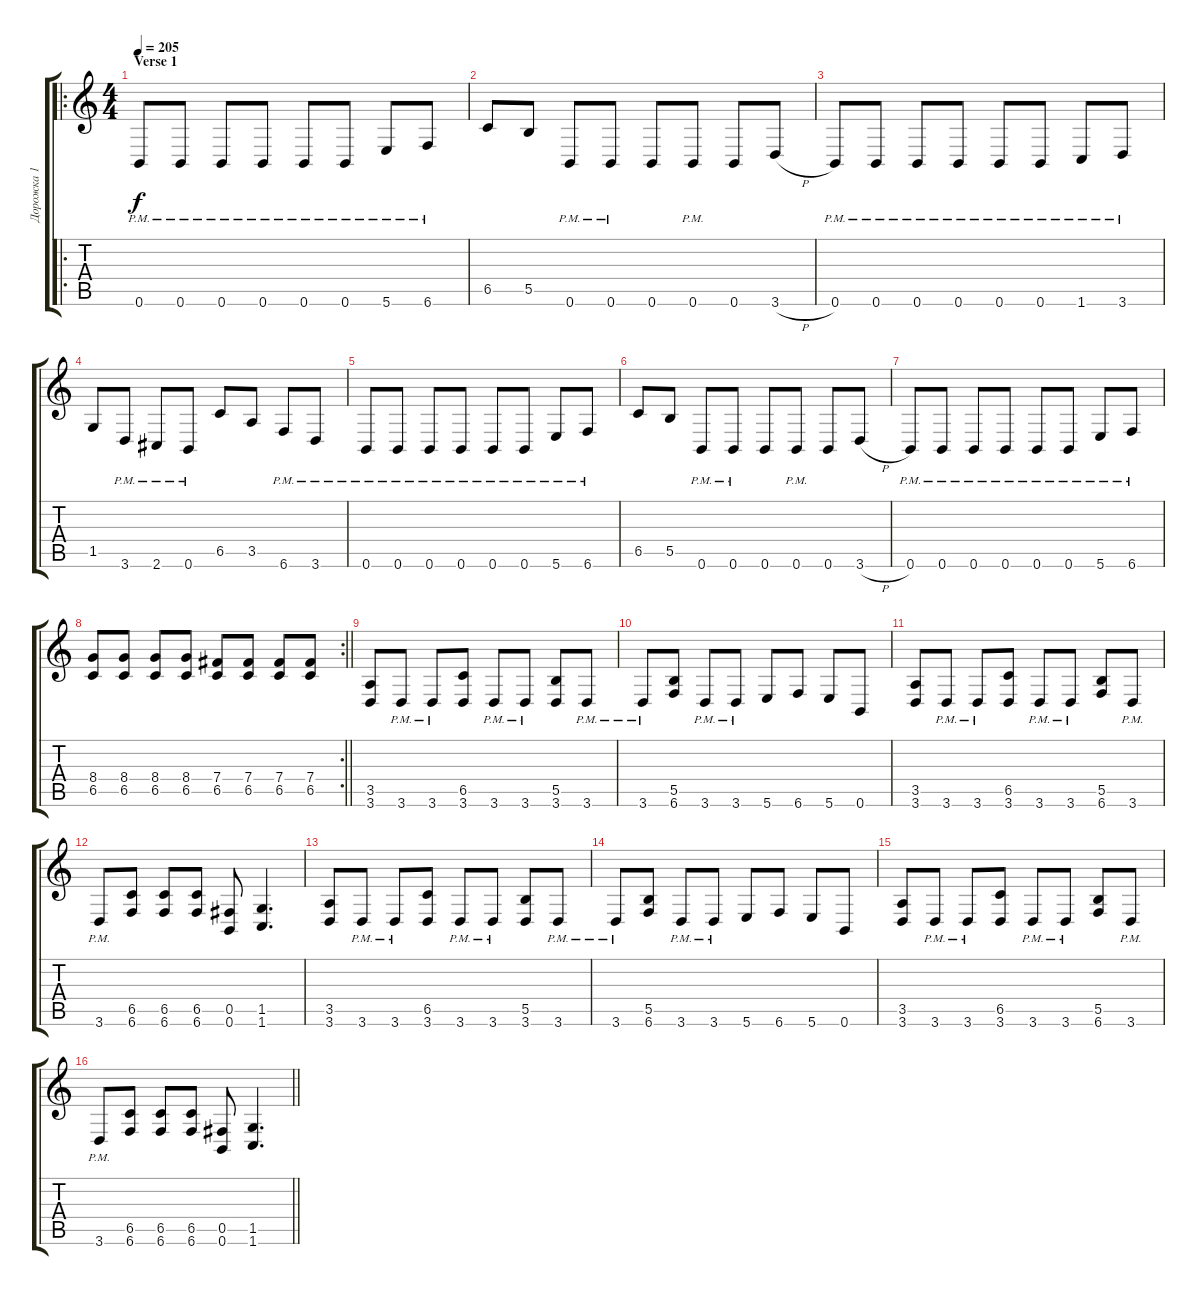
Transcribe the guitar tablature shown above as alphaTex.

\track ("Дорожка 1" "Дорожка 1") {instrument distortionguitar}
\staff {score tabs}
\tuning (Db4 Ab3 E3 B2 Gb2 B1) {hide}
\ro
\ts (4 4)
\section ("" "Verse 1")
\tempo 205
\clef g2
\ks c
0.6{pm}.8{dy f} 0.6{pm}.8 0.6{pm}.8 0.6{pm}.8 0.6{pm}.8 0.6{pm}.8 5.6{pm}.8 6.6{pm}.8 |
6.5.8 5.5.8 0.6{pm}.8 0.6{pm}.8 0.6.8 0.6{pm}.8 0.6.8 3.6{h}.8 |
0.6{pm}.8 0.6{pm}.8 0.6{pm}.8 0.6{pm}.8 0.6{pm}.8 0.6{pm}.8 1.6{pm}.8 3.6{pm}.8 |
1.5.8 3.6{pm}.8 2.6{pm}.8 0.6{pm}.8 6.5.8 3.5.8 6.6{pm}.8 3.6{pm}.8 |
0.6{pm}.8 0.6{pm}.8 0.6{pm}.8 0.6{pm}.8 0.6{pm}.8 0.6{pm}.8 5.6{pm}.8 6.6{pm}.8 |
6.5.8 5.5.8 0.6{pm}.8 0.6{pm}.8 0.6.8 0.6{pm}.8 0.6.8 3.6{h}.8 |
0.6{pm}.8 0.6{pm}.8 0.6{pm}.8 0.6{pm}.8 0.6{pm}.8 0.6{pm}.8 5.6{pm}.8 6.6{pm}.8 |
\rc 2
\barLineRight lightlight
(8.4 6.5).8 (8.4 6.5).8 (8.4 6.5).8 (8.4 6.5).8 (7.4 6.5).8 (7.4 6.5).8 (7.4 6.5).8 (7.4 6.5).8 |
(3.5 3.6).8 3.6{pm}.8 3.6{pm}.8 (6.5 3.6).8 3.6{pm}.8 3.6{pm}.8 (5.5 3.6).8 3.6{pm}.8 |
3.6{pm}.8 (5.5 6.6).8 3.6{pm}.8 3.6{pm}.8 5.6.8 6.6.8 5.6.8 0.6.8 |
(3.5 3.6).8 3.6{pm}.8 3.6{pm}.8 (6.5 3.6).8 3.6{pm}.8 3.6{pm}.8 (5.5 6.6).8 3.6{pm}.8 |
3.6{pm}.8 (6.5 6.6).8 (6.5 6.6).8 (6.5 6.6).8 (0.5 0.6).8 (1.5 1.6).4{d} |
(3.5 3.6).8 3.6{pm}.8 3.6{pm}.8 (6.5 3.6).8 3.6{pm}.8 3.6{pm}.8 (5.5 3.6).8 3.6{pm}.8 |
3.6{pm}.8 (5.5 6.6).8 3.6{pm}.8 3.6{pm}.8 5.6.8 6.6.8 5.6.8 0.6.8 |
(3.5 3.6).8 3.6{pm}.8 3.6{pm}.8 (6.5 3.6).8 3.6{pm}.8 3.6{pm}.8 (5.5 6.6).8 3.6{pm}.8 |
\barLineRight lightlight
3.6{pm}.8 (6.5 6.6).8 (6.5 6.6).8 (6.5 6.6).8 (0.5 0.6).8 (1.5 1.6).4{d}
